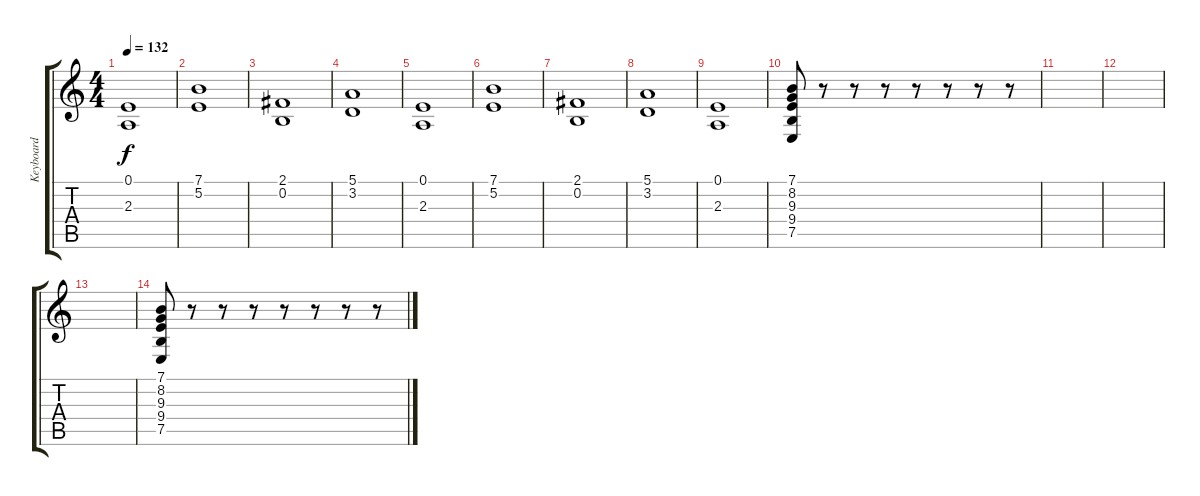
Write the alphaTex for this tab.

\track ("Keyboard" "Keyboard") {instrument stringensemble1}
\staff {score tabs}
\tuning (E4 B3 G3 D3 A2 E2) {hide}
\ts (4 4)
\tempo 132
\clef g2
\ks c
(0.1 2.3).1{dy f} |
(7.1 5.2).1 |
(2.1 0.2).1 |
(5.1 3.2).1 |
(0.1 2.3).1 |
(7.1 5.2).1 |
(2.1 0.2).1 |
(5.1 3.2).1 |
(0.1 2.3).1 |
(7.1 8.2 9.3 9.4 7.5).8 r.8 r.8 r.8 r.8 r.8 r.8 r.8 |
|
|
|
(7.1 8.2 9.3 9.4 7.5).8 r.8 r.8 r.8 r.8 r.8 r.8 r.8
